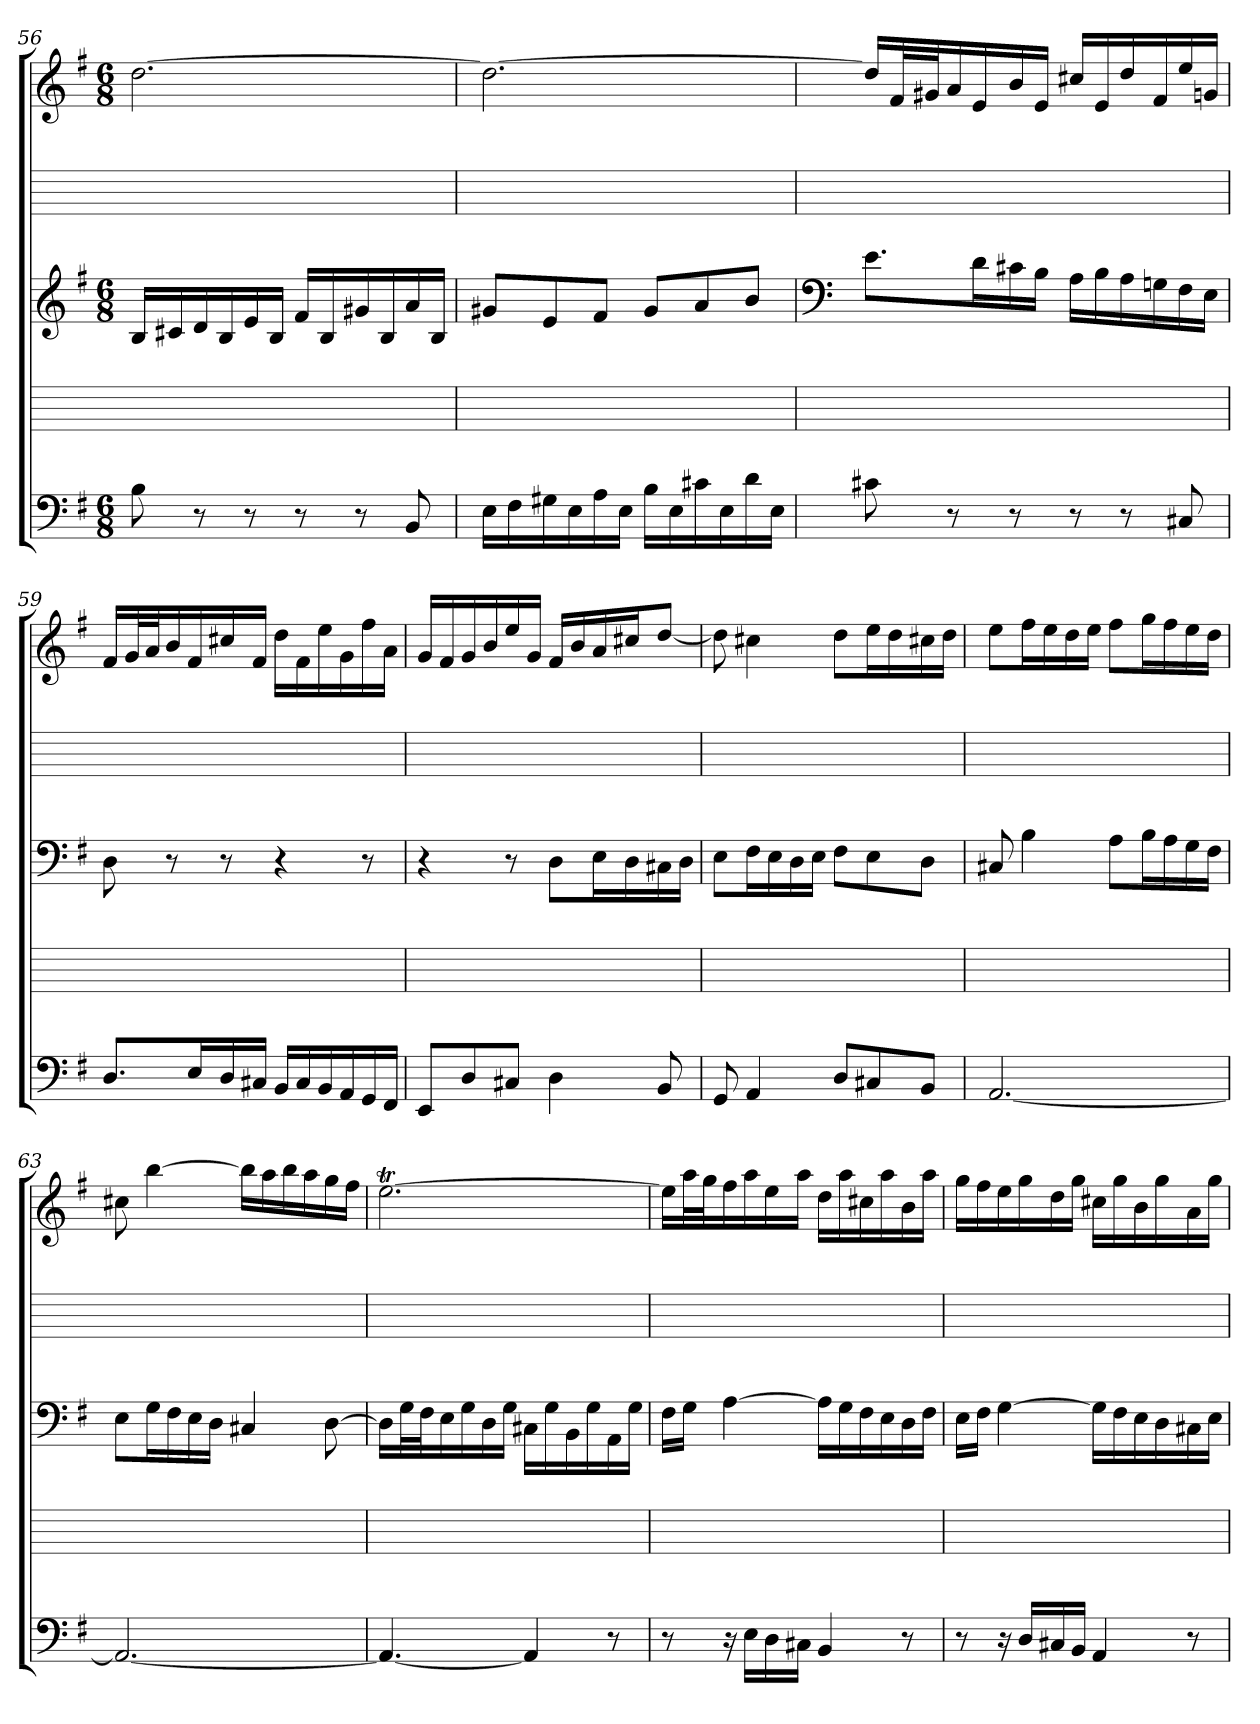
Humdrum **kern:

**kern	**kern	**kern	**kern	**kern
*part5	*part4	*part3	*part2	*part1
*staff5	*staff4	*staff3	*staff2	*staff1
*clefF4	*	*clefG2	*	*clefG2
*k[f#]	*	*k[f#]	*	*k[f#]
*G:	*	*G:	*	*G:
*M6/8	*	*M6/8	*	*M6/8
=56	=56	=56	=56	=56
8B	2.ryy	16B/LL	2.ryy	[2.dd
.	.	16c#X/	.	.
8r	.	16d/	.	.
.	.	16B/	.	.
8r	.	16e/	.	.
.	.	16B/JJ	.	.
8r	.	16f#/LL	.	.
.	.	16B/	.	.
8r	.	16g#X/	.	.
.	.	16B/	.	.
8BB	.	16a/	.	.
.	.	16B/JJ	.	.
=57	=57	=57	=57	=57
16E\LL	2.ryy	8g#X/L	2.ryy	2.dd_
16F#\	.	.	.	.
16G#X\	.	8e/	.	.
16E\	.	.	.	.
16A\	.	8f#/J	.	.
16E\JJ	.	.	.	.
16B\LL	.	8g#/L	.	.
16E\	.	.	.	.
16c#X\	.	8a/	.	.
16E\	.	.	.	.
16d\	.	8b/J	.	.
16E\JJ	.	.	.	.
=58	=58	=58	=58	=58
*	*	*clefF4	*	*
8c#X	2.ryy	8.e\L	2.ryy	16dd/LL]
.	.	.	.	32f#/L
.	.	.	.	32g#X/J
8r	.	.	.	16a/
.	.	16d\L	.	16e/
8r	.	16c#X\	.	16b/
.	.	16B\JJ	.	16e/JJ
8r	.	16A\LL	.	16cc#X/LL
.	.	16B\	.	16e/
8r	.	16A\	.	16dd/
.	.	16Gn\	.	16f#/
8C#X	.	16F#\	.	16ee/
.	.	16E\JJ	.	16gn/JJ
=59	=59	=59	=59	=59
8.D/L	2.ryy	8D	2.ryy	16f#/LL
.	.	.	.	32g/L
.	.	.	.	32a/J
.	.	8r	.	16b/
16E/L	.	.	.	16f#/
16D/	.	8r	.	16cc#X/
16C#X/JJ	.	.	.	16f#/JJ
16BB/LL	.	4r	.	16dd\LL
16C#/	.	.	.	16f#\
16BB/	.	.	.	16ee\
16AA/	.	.	.	16g\
16GG/	.	8r	.	16ff#\
16FF#/JJ	.	.	.	16a\JJ
=60	=60	=60	=60	=60
8EE/L	2.ryy	4r	2.ryy	16g/LL
.	.	.	.	16f#/
8D/	.	.	.	16g/
.	.	.	.	16b/
8C#X/J	.	8r	.	16ee/
.	.	.	.	16g/JJ
4D	.	8D\L	.	16f#/LL
.	.	.	.	16b/
.	.	16E\L	.	16a/
.	.	16D\	.	16cc#X/J
8BB	.	16C#X\	.	[8dd/J
.	.	16D\JJ	.	.
=61	=61	=61	=61	=61
8GG	2.ryy	8E\L	2.ryy	8dd]
4AA	.	16F#\L	.	4cc#X
.	.	16E\	.	.
.	.	16D\	.	.
.	.	16E\JJ	.	.
8D/L	.	8F#\L	.	8dd\L
8C#X/	.	8E\	.	16ee\L
.	.	.	.	16dd\
8BB/J	.	8D\J	.	16cc#X\
.	.	.	.	16dd\JJ
=62	=62	=62	=62	=62
[2.AA	2.ryy	8C#X	2.ryy	8ee\L
.	.	4B	.	16ff#\L
.	.	.	.	16ee\
.	.	.	.	16dd\
.	.	.	.	16ee\JJ
.	.	8A\L	.	8ff#\L
.	.	16B\L	.	16gg\L
.	.	16A\	.	16ff#\
.	.	16G\	.	16ee\
.	.	16F#\JJ	.	16dd\JJ
=63	=63	=63	=63	=63
2.AA_	2.ryy	8E\L	2.ryy	8cc#X
.	.	16G\L	.	[4bb
.	.	16F#\	.	.
.	.	16E\	.	.
.	.	16D\JJ	.	.
.	.	4C#X	.	16bb\LL]
.	.	.	.	16aa\
.	.	.	.	16bb\
.	.	.	.	16aa\
.	.	[8D	.	16gg\
.	.	.	.	16ff#\JJ
=64	=64	=64	=64	=64
4.AA_	2.ryy	16D\LL]	2.ryy	[2.eeT
.	.	32G\L	.	.
.	.	32F#\J	.	.
.	.	16E\	.	.
.	.	16G\	.	.
.	.	16D\	.	.
.	.	16G\JJ	.	.
4AA]	.	16C#X\LL	.	.
.	.	16G\	.	.
.	.	16BB\	.	.
.	.	16G\	.	.
8r	.	16AA\	.	.
.	.	16G\JJ	.	.
=65	=65	=65	=65	=65
8r	2.ryy	16F#\LL	2.ryy	16ee\LL]
.	.	16G\JJ	.	32aa\L
.	.	.	.	32gg\J
16r	.	[4A	.	16ff#\
16E\LL	.	.	.	16aa\
16D\	.	.	.	16ee\
16C#X\JJ	.	.	.	16aa\JJ
4BB	.	16A\LL]	.	16dd\LL
.	.	16G\	.	16aa\
.	.	16F#\	.	16cc#X\
.	.	16E\	.	16aa\
8r	.	16D\	.	16b\
.	.	16F#\JJ	.	16aa\JJ
=66	=66	=66	=66	=66
8r	2.ryy	16E\LL	2.ryy	16gg\LL
.	.	16F#\JJ	.	16ff#\
16r	.	[4G	.	16ee\
16D/LL	.	.	.	16gg\
16C#X/	.	.	.	16dd\
16BB/JJ	.	.	.	16gg\JJ
4AA	.	16G\LL]	.	16cc#X\LL
.	.	16F#\	.	16gg\
.	.	16E\	.	16b\
.	.	16D\	.	16gg\
8r	.	16C#X\	.	16a\
.	.	16E\JJ	.	16gg\JJ
=	=	=	=	=
*-	*-	*-	*-	*-
